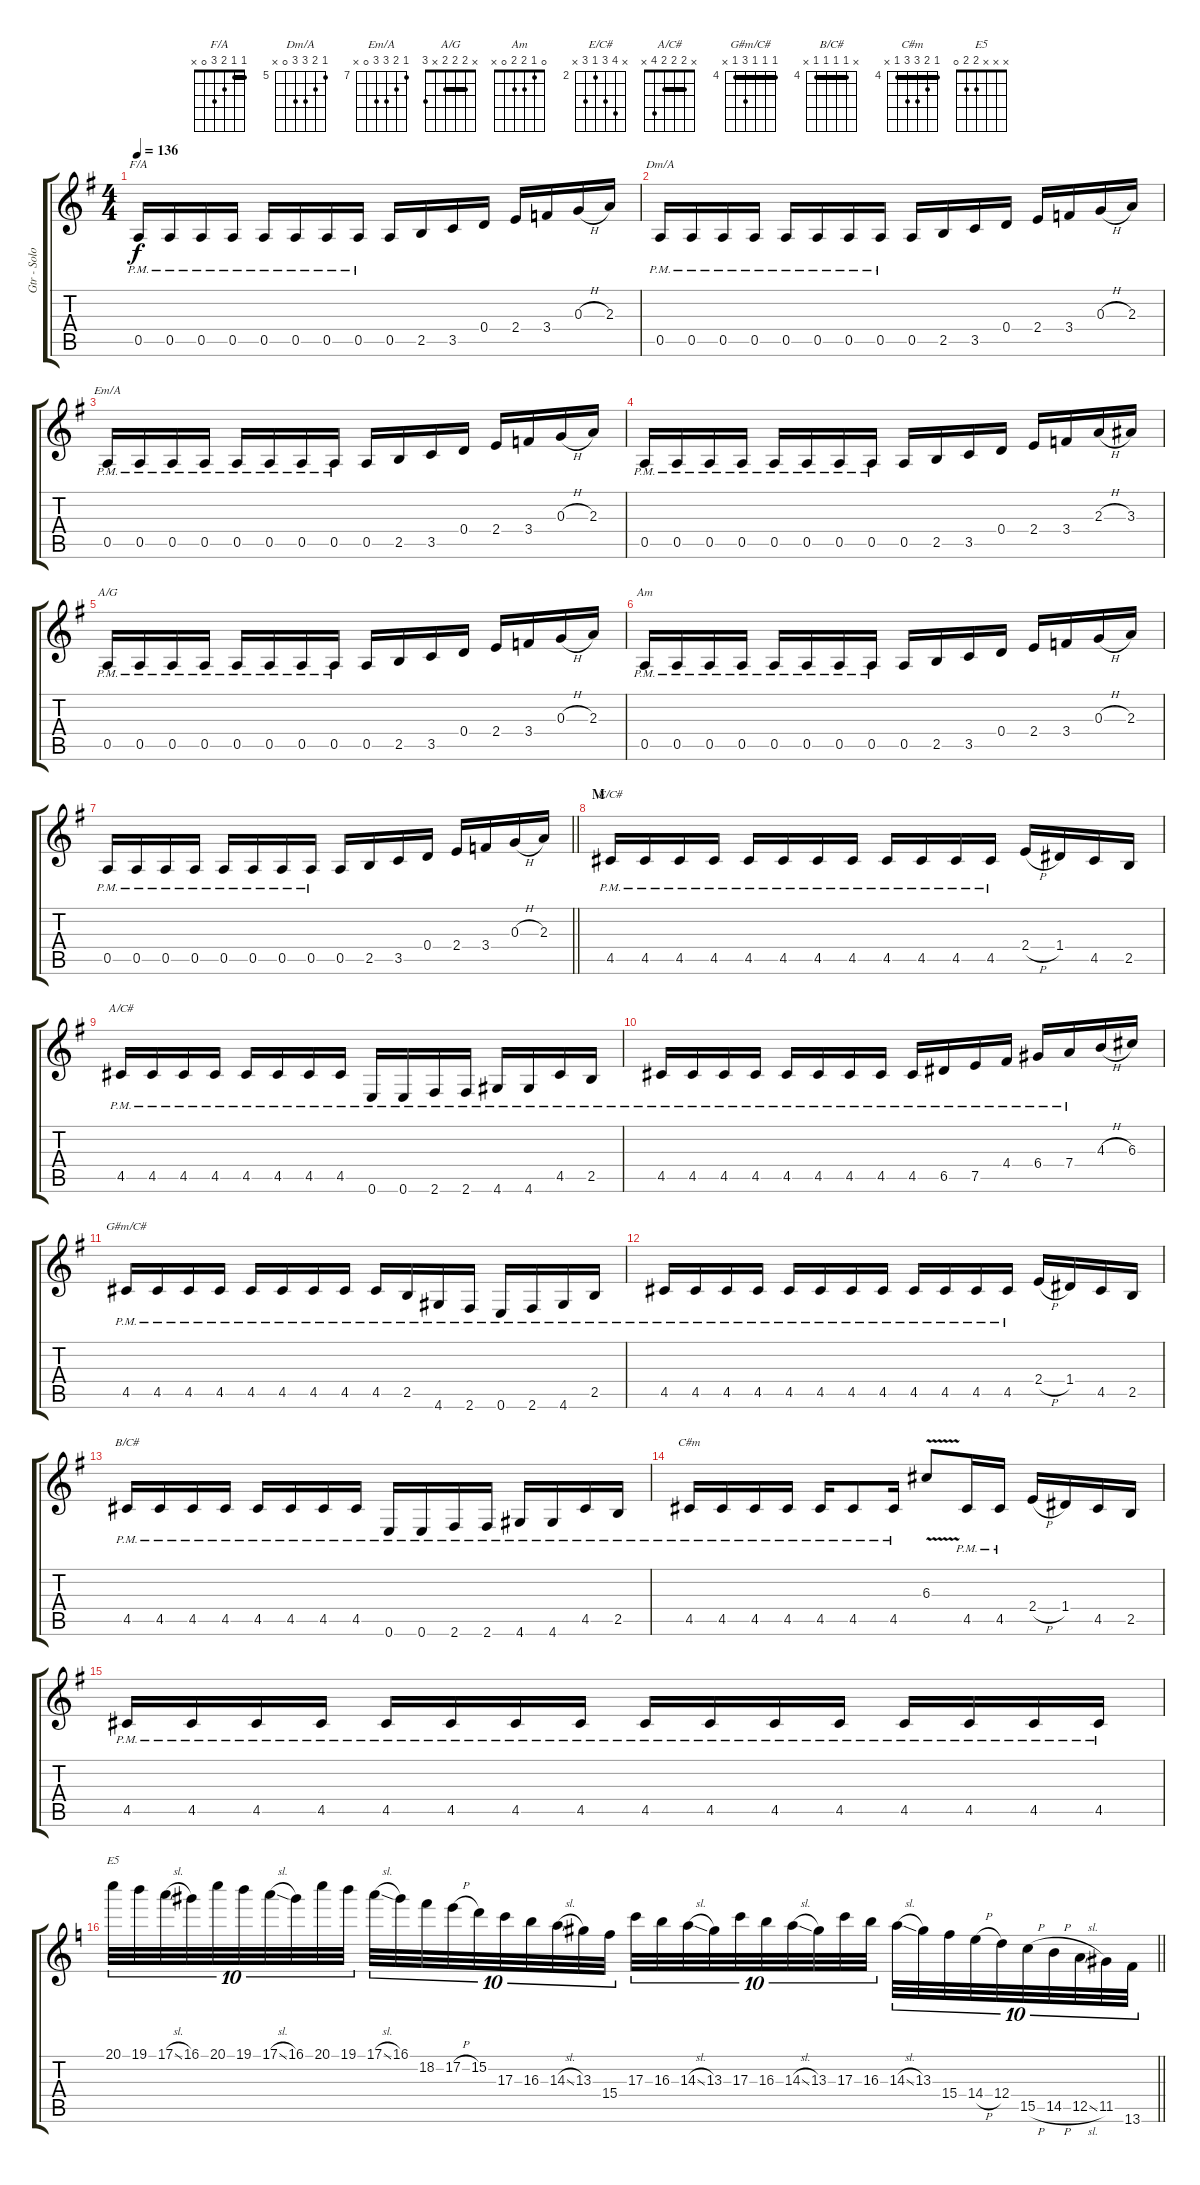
\track ("Gtr - Solo" "Gtr - Solo") {instrument overdrivenguitar}
\staff {score tabs}
\tuning (E4 B3 G3 D3 A2 E2) {hide}
\chord ("F/A" 1 1 2 3 0 x) {barre 1}
\chord ("Dm/A" 5 6 7 7 0 x) {firstfret 5}
\chord ("Em/A" 7 8 9 9 0 x) {firstfret 7}
\chord ("A/G" x 2 2 2 x 3) {barre 2}
\chord ("Am" 0 1 2 2 0 x)
\chord ("E/C#" x 5 4 2 4 x) {firstfret 2}
\chord ("A/C#" x 2 2 2 4 x) {barre 2}
\chord ("G#m/C#" 4 4 4 6 4 x) {firstfret 4 barre 4}
\chord ("B/C#" x 4 4 4 4 x) {firstfret 4 barre 4}
\chord ("C#m" 4 5 6 6 4 x) {firstfret 4 barre 4}
\chord ("E5" x x x 2 2 0)
\ts (4 4)
\tempo 136
\clef g2
\ks eminor
0.5{pm}.16{ch "F/A" dy f} 0.5{pm}.16 0.5{pm}.16 0.5{pm}.16 0.5{pm}.16 0.5{pm}.16 0.5{pm}.16 0.5{pm}.16 0.5.16 2.5.16 3.5.16 0.4.16 2.4.16 3.4.16 0.3{h}.16 2.3.16 |
0.5{pm}.16{ch "Dm/A"} 0.5{pm}.16 0.5{pm}.16 0.5{pm}.16 0.5{pm}.16 0.5{pm}.16 0.5{pm}.16 0.5{pm}.16 0.5.16 2.5.16 3.5.16 0.4.16 2.4.16 3.4.16 0.3{h}.16 2.3.16 |
0.5{pm}.16{ch "Em/A"} 0.5{pm}.16 0.5{pm}.16 0.5{pm}.16 0.5{pm}.16 0.5{pm}.16 0.5{pm}.16 0.5{pm}.16 0.5.16 2.5.16 3.5.16 0.4.16 2.4.16 3.4.16 0.3{h}.16 2.3.16 |
0.5{pm}.16 0.5{pm}.16 0.5{pm}.16 0.5{pm}.16 0.5{pm}.16 0.5{pm}.16 0.5{pm}.16 0.5{pm}.16 0.5.16 2.5.16 3.5.16 0.4.16 2.4.16 3.4.16 2.3{h}.16 3.3.16 |
0.5{pm}.16{ch "A/G"} 0.5{pm}.16 0.5{pm}.16 0.5{pm}.16 0.5{pm}.16 0.5{pm}.16 0.5{pm}.16 0.5{pm}.16 0.5.16 2.5.16 3.5.16 0.4.16 2.4.16 3.4.16 0.3{h}.16 2.3.16 |
0.5{pm}.16{ch "Am"} 0.5{pm}.16 0.5{pm}.16 0.5{pm}.16 0.5{pm}.16 0.5{pm}.16 0.5{pm}.16 0.5{pm}.16 0.5.16 2.5.16 3.5.16 0.4.16 2.4.16 3.4.16 0.3{h}.16 2.3.16 |
\barLineRight lightlight
0.5{pm}.16 0.5{pm}.16 0.5{pm}.16 0.5{pm}.16 0.5{pm}.16 0.5{pm}.16 0.5{pm}.16 0.5{pm}.16 0.5.16 2.5.16 3.5.16 0.4.16 2.4.16 3.4.16 0.3{h}.16 2.3.16 |
\section ("" "M")
4.5{pm}.16{ch "E/C#"} 4.5{pm}.16 4.5{pm}.16 4.5{pm}.16 4.5{pm}.16 4.5{pm}.16 4.5{pm}.16 4.5{pm}.16 4.5{pm}.16 4.5{pm}.16 4.5{pm}.16 4.5{pm}.16 2.4{h}.16 1.4.16 4.5.16 2.5.16 |
4.5{pm}.16{ch "A/C#"} 4.5{pm}.16 4.5{pm}.16 4.5{pm}.16 4.5{pm}.16 4.5{pm}.16 4.5{pm}.16 4.5{pm}.16 0.6{pm}.16 0.6{pm}.16 2.6{pm}.16 2.6{pm}.16 4.6{pm}.16 4.6{pm}.16 4.5{pm}.16 2.5{pm}.16 |
4.5{pm}.16 4.5{pm}.16 4.5{pm}.16 4.5{pm}.16 4.5{pm}.16 4.5{pm}.16 4.5{pm}.16 4.5{pm}.16 4.5{pm}.16 6.5{pm}.16 7.5{pm}.16 4.4{pm}.16 6.4{pm}.16 7.4{pm}.16 4.3{h}.16 6.3.16 |
4.5{pm}.16{ch "G#m/C#"} 4.5{pm}.16 4.5{pm}.16 4.5{pm}.16 4.5{pm}.16 4.5{pm}.16 4.5{pm}.16 4.5{pm}.16 4.5{pm}.16 2.5{pm}.16 4.6{pm}.16 2.6{pm}.16 0.6{pm}.16 2.6{pm}.16 4.6{pm}.16 2.5{pm}.16 |
4.5{pm}.16 4.5{pm}.16 4.5{pm}.16 4.5{pm}.16 4.5{pm}.16 4.5{pm}.16 4.5{pm}.16 4.5{pm}.16 4.5{pm}.16 4.5{pm}.16 4.5{pm}.16 4.5{pm}.16 2.4{h}.16 1.4.16 4.5.16 2.5.16 |
4.5{pm}.16{ch "B/C#"} 4.5{pm}.16 4.5{pm}.16 4.5{pm}.16 4.5{pm}.16 4.5{pm}.16 4.5{pm}.16 4.5{pm}.16 0.6{pm}.16 0.6{pm}.16 2.6{pm}.16 2.6{pm}.16 4.6{pm}.16 4.6{pm}.16 4.5{pm}.16 2.5{pm}.16 |
4.5{pm}.16{ch "C#m"} 4.5{pm}.16 4.5{pm}.16 4.5{pm}.16 4.5{pm}.16 4.5{pm}.8 4.5{pm}.16 6.3{v}.8 4.5{pm}.16 4.5{pm}.16 2.4{h}.16 1.4.16 4.5.16 2.5.16 |
4.5{pm}.16 4.5{pm}.16 4.5{pm}.16 4.5{pm}.16 4.5{pm}.16 4.5{pm}.16 4.5{pm}.16 4.5{pm}.16 4.5{pm}.16 4.5{pm}.16 4.5{pm}.16 4.5{pm}.16 4.5{pm}.16 4.5{pm}.16 4.5{pm}.16 4.5{pm}.16 |
\barLineRight lightlight
\ks aminor
20.1.32{tu (10 8) ch "E5"} 19.1.32{tu (10 8)} 17.1{sl}.32{tu (10 8)} 16.1.32{tu (10 8)} 20.1.32{tu (10 8) beam merge} 19.1.32{tu (10 8)} 17.1{sl}.32{tu (10 8)} 16.1.32{tu (10 8)} 20.1.32{tu (10 8)} 19.1.32{tu (10 8)} 17.1{sl}.32{tu (10 8)} 16.1.32{tu (10 8)} 18.2.32{tu (10 8)} 17.2{h}.32{tu (10 8)} 15.2.32{tu (10 8) beam merge} 17.3.32{tu (10 8)} 16.3.32{tu (10 8)} 14.3{sl}.32{tu (10 8)} 13.3.32{tu (10 8)} 15.4.32{tu (10 8)} 17.3.32{tu (10 8)} 16.3.32{tu (10 8)} 14.3{sl}.32{tu (10 8)} 13.3.32{tu (10 8)} 17.3.32{tu (10 8)} 16.3.32{tu (10 8)} 14.3{sl}.32{tu (10 8)} 13.3.32{tu (10 8)} 17.3.32{tu (10 8)} 16.3.32{tu (10 8)} 14.3{sl}.32{tu (10 8)} 13.3.32{tu (10 8)} 15.4.32{tu (10 8)} 14.4{h}.32{tu (10 8)} 12.4.32{tu (10 8)} 15.5{h}.32{tu (10 8)} 14.5{h}.32{tu (10 8)} 12.5{sl}.32{tu (10 8)} 11.5.32{tu (10 8)} 13.6.32{tu (10 8)}
